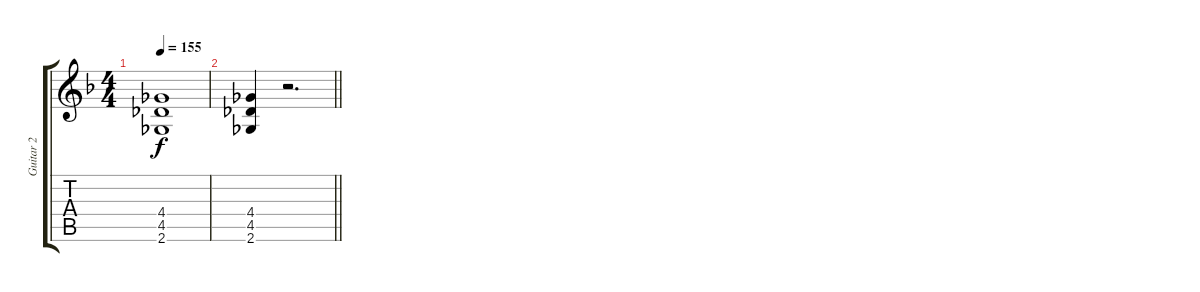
\track ("Guitar 2" "Guitar 2") {instrument distortionguitar}
\staff {score tabs}
\tuning (E4 B3 G3 D3 A2 E2) {hide}
\ts (4 4)
\tempo 155
\clef g2
\ks f
(4.4 4.5 2.6).1{dy f} |
\barLineRight lightlight
(4.4 4.5 2.6).4 r.2{d}
